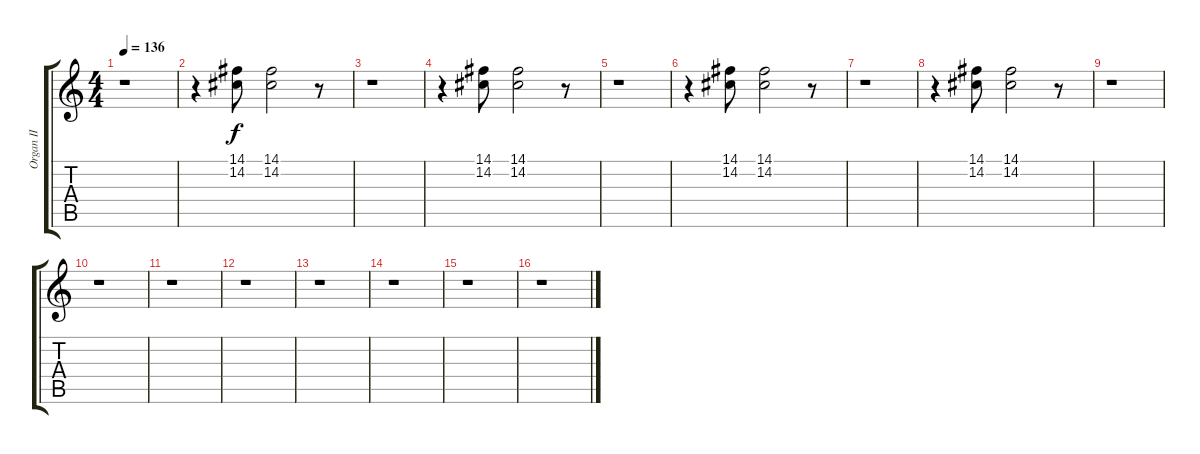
\track ("Organ II" "Organ II") {instrument reedorgan}
\staff {score tabs}
\tuning (E4 B3 G3 D3 A2 E2) {hide}
\ts (4 4)
\tempo 136
\clef g2
\ks c
r.1{dy f} |
r.4 (14.1 14.2).8 (14.1 14.2).2 r.8 |
r.1 |
r.4 (14.1 14.2).8 (14.1 14.2).2 r.8 |
r.1 |
r.4 (14.1 14.2).8 (14.1 14.2).2 r.8 |
r.1 |
r.4 (14.1 14.2).8 (14.1 14.2).2 r.8 |
r.1 |
r.1 |
r.1 |
r.1 |
r.1 |
r.1 |
r.1 |
r.1
